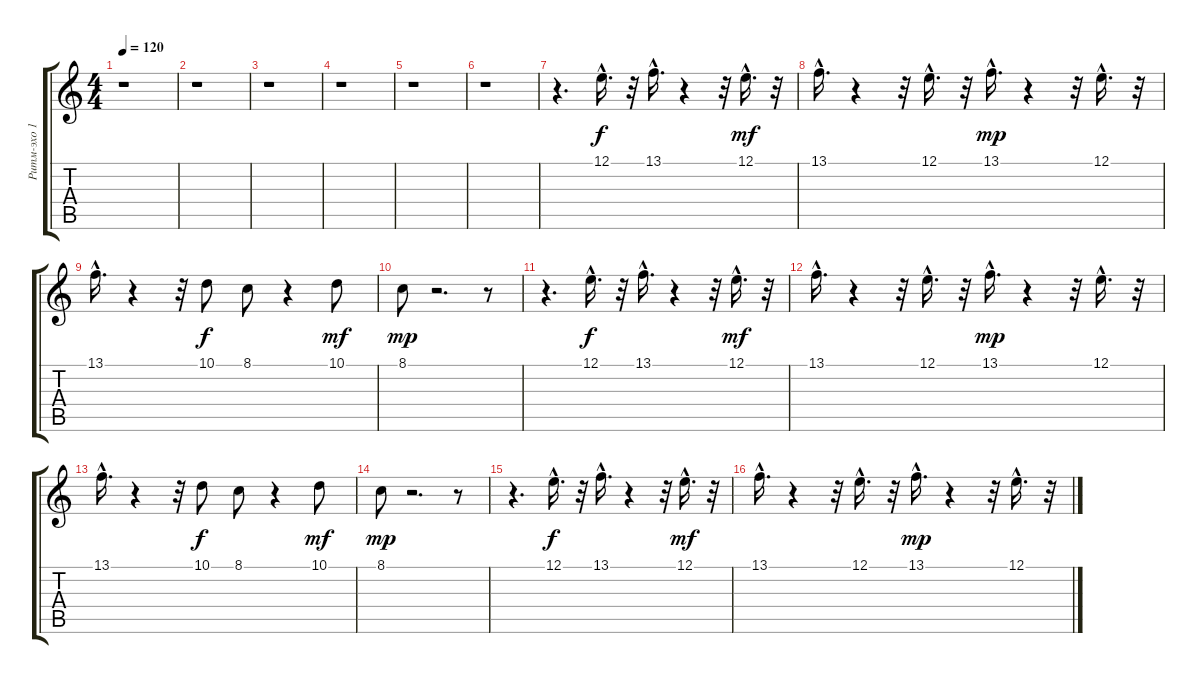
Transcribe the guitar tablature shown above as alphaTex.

\track ("Ритм-эхо 1" "Ритм-эхо 1") {instrument brightacousticpiano}
\staff {score tabs}
\tuning (E4 B3 G3 D3 A2 E2) {hide}
\ts (4 4)
\tempo 120
\clef g2
\ks c
r.1{dy pp} |
r.1 |
r.1 |
r.1 |
r.1 |
r.1 |
r.4{d} 12.1{hac}.16{d dy f} r.32 13.1{hac}.16{d} r.4 r.32 12.1{hac}.16{d dy mf} r.32 |
13.1{hac}.16{d} r.4 r.32 12.1{hac}.16{d} r.32 13.1{hac}.16{d dy mp} r.4 r.32 12.1{hac}.16{d} r.32 |
13.1{hac}.16{d} r.4 r.32 10.1.8{dy f} 8.1.8 r.4 10.1.8{dy mf} |
8.1.8{dy mp} r.2{d} r.8 |
r.4{d} 12.1{hac}.16{d dy f} r.32 13.1{hac}.16{d} r.4 r.32 12.1{hac}.16{d dy mf} r.32 |
13.1{hac}.16{d} r.4 r.32 12.1{hac}.16{d} r.32 13.1{hac}.16{d dy mp} r.4 r.32 12.1{hac}.16{d} r.32 |
13.1{hac}.16{d} r.4 r.32 10.1.8{dy f} 8.1.8 r.4 10.1.8{dy mf} |
8.1.8{dy mp} r.2{d} r.8 |
r.4{d} 12.1{hac}.16{d dy f} r.32 13.1{hac}.16{d} r.4 r.32 12.1{hac}.16{d dy mf} r.32 |
13.1{hac}.16{d} r.4 r.32 12.1{hac}.16{d} r.32 13.1{hac}.16{d dy mp} r.4 r.32 12.1{hac}.16{d} r.32
